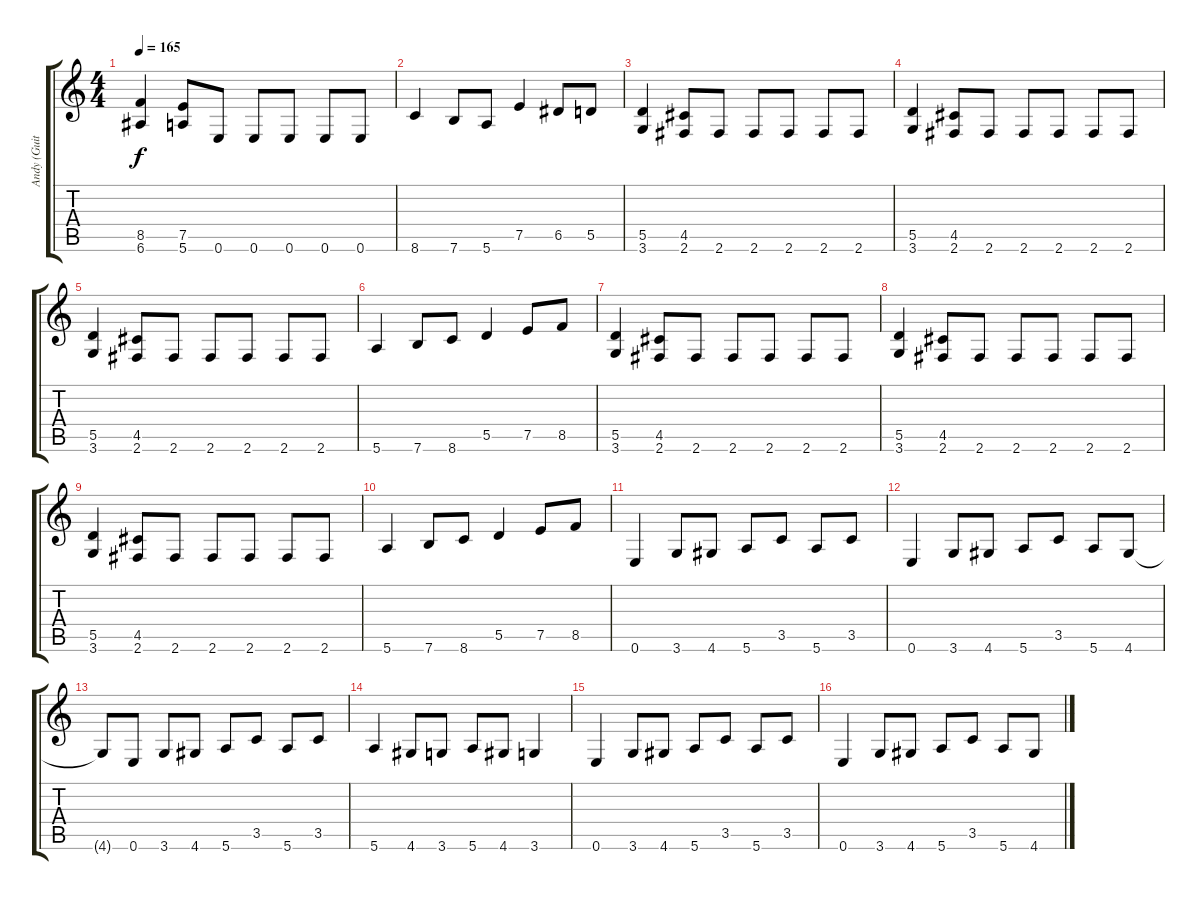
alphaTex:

\track ("Andy (Guitar)" "Andy (Guit") {instrument distortionguitar}
\staff {score tabs}
\tuning (E4 B3 G3 D3 A2 E2) {hide}
\ts (4 4)
\tempo 165
\clef g2
\ks c
(8.5 6.6).4{dy f} (7.5 5.6).8 0.6.8 0.6.8 0.6.8 0.6.8 0.6.8 |
8.6.4 7.6.8 5.6.8 7.5.4 6.5.8 5.5.8 |
(5.5 3.6).4 (4.5 2.6).8 2.6.8 2.6.8 2.6.8 2.6.8 2.6.8 |
(5.5 3.6).4 (4.5 2.6).8 2.6.8 2.6.8 2.6.8 2.6.8 2.6.8 |
(5.5 3.6).4 (4.5 2.6).8 2.6.8 2.6.8 2.6.8 2.6.8 2.6.8 |
5.6.4 7.6.8 8.6.8 5.5.4 7.5.8 8.5.8 |
(5.5 3.6).4 (4.5 2.6).8 2.6.8 2.6.8 2.6.8 2.6.8 2.6.8 |
(5.5 3.6).4 (4.5 2.6).8 2.6.8 2.6.8 2.6.8 2.6.8 2.6.8 |
(5.5 3.6).4 (4.5 2.6).8 2.6.8 2.6.8 2.6.8 2.6.8 2.6.8 |
5.6.4 7.6.8 8.6.8 5.5.4 7.5.8 8.5.8 |
0.6.4 3.6.8 4.6.8 5.6.8 3.5.8 5.6.8 3.5.8 |
0.6.4 3.6.8 4.6.8 5.6.8 3.5.8 5.6.8 4.6.8 |
4.6{t}.8 0.6.8 3.6.8 4.6.8 5.6.8 3.5.8 5.6.8 3.5.8 |
5.6.4 4.6.8 3.6.8 5.6.8 4.6.8 3.6.4 |
0.6.4 3.6.8 4.6.8 5.6.8 3.5.8 5.6.8 3.5.8 |
0.6.4 3.6.8 4.6.8 5.6.8 3.5.8 5.6.8 4.6.8
